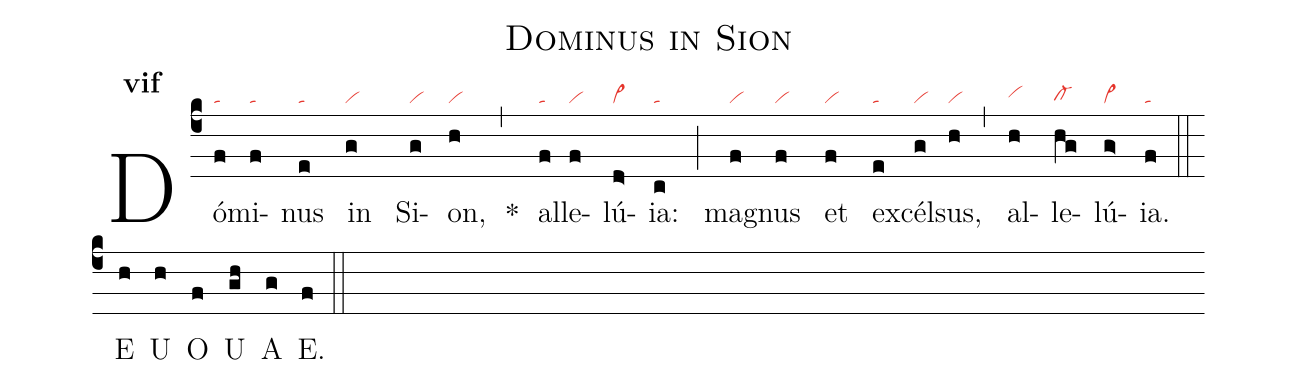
name:Dominus in Sion;
office-part:an;
mode:6f;
nabc-lines:1;
%%
initial-style: 1;
name:Dominus in Sion;
mode: 6;
office-part: Antiphona;
annotation: Ant.;
annotation: vi F;
nabc-lines:1;
%%
(c4) Dó(f|ta)mi(f|ta)nus(e|ta) in(g|vi) Si(g|vi)on,(h|vi) <sp>*</sp>(,) al(f|ta)le(f|vi)lú(d>|vi>){ia}:(c|ta) (;) ma(f|vi)gnus(f|vi) et(f|vi) ex(e|ta)cél(g|vi)sus,(h|vi) (,) al(h|vihh)le(hg|cl-hg)lú(g>|vi>){ia}.(f|ta) (::)

<eu>E(h) U(h) O(f) U(gh) A(g) E.(f) </eu>(::)
